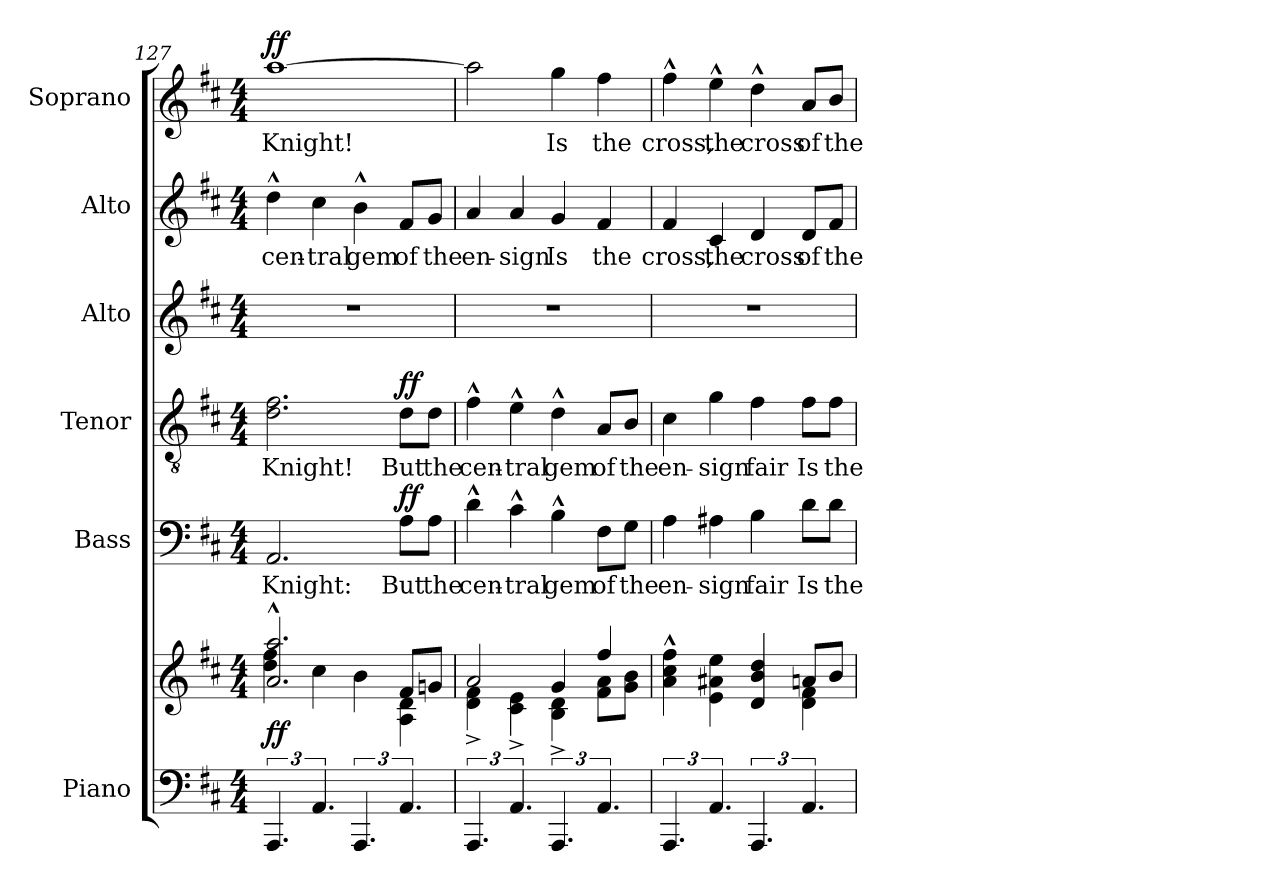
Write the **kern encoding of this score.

**kern	**kern	**dynam	**kern	**text	**dynam	**kern	**text	**dynam	**kern	**kern	**text	**kern	**text	**dynam
*part6	*part6	*part6	*part5	*part5	*part5	*part4	*part4	*part4	*part3	*part2	*part2	*part1	*part1	*part1
*staff7	*staff6	*staff6/7	*staff5	*staff5	*staff5	*staff4	*staff4	*staff4	*staff3	*staff2	*staff2	*staff1	*staff1	*staff1
*I"Piano	*	*	*I"Bass	*	*	*I"Tenor	*	*	*I"Alto	*I"Alto	*	*I"Soprano	*	*
*I'Pno.	*	*	*I'B.	*	*	*I'T.	*	*	*I'A.	*I'A.	*	*I'S.	*	*
*clefF4	*clefG2	*	*clefF4	*	*	*clefGv2	*	*	*clefG2	*clefG2	*	*clefG2	*	*
*	*	*	*	*	*	*ITrd7c12	*	*	*	*	*	*	*	*
*k[f#c#]	*k[f#c#]	*	*k[f#c#]	*	*	*k[f#c#]	*	*	*k[f#c#]	*k[f#c#]	*	*k[f#c#]	*	*
*D:	*D:	*	*D:	*	*	*D:	*	*	*D:	*D:	*	*D:	*	*
*M4/4	*M4/4	*	*M4/4	*	*	*M4/4	*	*	*M4/4	*M4/4	*	*M4/4	*	*
=127	=127	=127	=127	=127	=127	=127	=127	=127	=127	=127	=127	=127	=127	=127
*	*^	*	*	*	*	*	*	*	*	*	*	*	*	*
!	!	!	!	!	!LO:LY:b:color=#000000	!	!	!	!	!	!	!	!	!	!
!	!	!	!	!	!	!	!	!LO:LY:b:color=#000000	!	!	!	!	!	!	!
!	!	!	!	!	!	!	!	!	!	!	!	!LO:LY:b:color=#000000	!	!	!
!	!	!	!	!	!	!	!	!	!	!	!	!	!	!LO:LY:b:color=#000000	!
6.AAAi/	2.ai/^^ 2.aai^^	4ddi\ 4ff#i	ff	2.AAi/	Knight:	.	2.Di\ 2.F#i	Knight!	.	1r	4dd^^i\	cen-	[>1aai	Knight!	ff
!	!	!	!	!	!	!	!	!	!	!	!	!LO:LY:b:color=#000000	!	!	!
6.AAi/	.	4cc#i\	.	.	.	.	.	.	.	.	4cc#i\	-tral	.	.	.
!	!	!	!	!	!	!	!	!	!	!	!	!LO:LY:b:color=#000000	!	!	!
6.AAAi/	.	4bi\	.	.	.	.	.	.	.	.	4b^^i\	gem	.	.	.
!	!	!	!	!	!LO:LY:b:color=#000000	!	!	!	!	!	!	!	!	!	!
!	!	!	!	!	!	!	!	!LO:LY:b:color=#000000	!	!	!	!	!	!	!
!	!	!	!	!	!	!	!	!	!	!	!	!LO:LY:b:color=#000000	!	!	!
6.AAi/	8f#i/L	4Ai\ 4di	.	8Ai\L	But	ff	8Di\L	But	ff	.	8f#i/L	of	.	.	.
!	!	!	!	!	!LO:LY:b:color=#000000	!	!	!	!	!	!	!	!	!	!
!	!	!	!	!	!	!	!	!LO:LY:b:color=#000000	!	!	!	!	!	!	!
!	!	!	!	!	!	!	!	!	!	!	!	!LO:LY:b:color=#000000	!	!	!
.	8gni/J	.	.	8Ai\J	the	.	8Di\J	the	.	.	8gi/J	the	.	.	.
=128	=128	=128	=128	=128	=128	=128	=128	=128	=128	=128	=128	=128	=128	=128	=128
!	!	!	!	!	!LO:LY:b:color=#000000	!	!	!	!	!	!	!	!	!	!
!	!	!	!	!	!	!	!	!LO:LY:b:color=#000000	!	!	!	!	!	!	!
!	!	!	!	!	!	!	!	!	!	!	!	!LO:LY:b:color=#000000	!	!	!
6.AAAi/	2ai/	4di\^ 4f#i^	.	4d^^i\	cen-	.	4F#^^i\	cen-	.	1r	4ai/	en-	2aai\]	.	.
!	!	!	!	!	!LO:LY:b:color=#000000	!	!	!	!	!	!	!	!	!	!
!	!	!	!	!	!	!	!	!LO:LY:b:color=#000000	!	!	!	!	!	!	!
!	!	!	!	!	!	!	!	!	!	!	!	!LO:LY:b:color=#000000	!	!	!
6.AAi/	.	4c#i\^ 4ei^	.	4c#^^i\	-tral	.	4E^^i\	-tral	.	.	4ai/	-sign	.	.	.
!	!	!	!	!	!LO:LY:b:color=#000000	!	!	!	!	!	!	!	!	!	!
!	!	!	!	!	!	!	!	!LO:LY:b:color=#000000	!	!	!	!	!	!	!
!	!	!	!	!	!	!	!	!	!	!	!	!LO:LY:b:color=#000000	!	!	!
!	!	!	!	!	!	!	!	!	!	!	!	!	!	!LO:LY:b:color=#000000	!
6.AAAi/	4gi/	4Bi\^ 4di^	.	4B^^i\	gem	.	4D^^i\	gem	.	.	4gi/	Is	4ggi\	Is	.
!	!	!	!	!	!LO:LY:b:color=#000000	!	!	!	!	!	!	!	!	!	!
!	!	!	!	!	!	!	!	!LO:LY:b:color=#000000	!	!	!	!	!	!	!
!	!	!	!	!	!	!	!	!	!	!	!	!LO:LY:b:color=#000000	!	!	!
!	!	!	!	!	!	!	!	!	!	!	!	!	!	!LO:LY:b:color=#000000	!
6.AAi/	4ff#i/	8f#i\ 8aiL	.	8F#i\L	of	.	8AAi/L	of	.	.	4f#i/	the	4ff#i\	the	.
!	!	!	!	!	!LO:LY:b:color=#000000	!	!	!	!	!	!	!	!	!	!
!	!	!	!	!	!	!	!	!LO:LY:b:color=#000000	!	!	!	!	!	!	!
.	.	8gi\ 8biJ	.	8Gi\J	the	.	8BBi/J	the	.	.	.	.	.	.	.
!!LO:PB:g=z
=129	=129	=129	=129	=129	=129	=129	=129	=129	=129	=129	=129	=129	=129	=129	=129
!	!	!	!	!	!LO:LY:b:color=#000000	!	!	!	!	!	!	!	!	!	!
!	!	!	!	!	!	!	!	!LO:LY:b:color=#000000	!	!	!	!	!	!	!
!	!	!	!	!	!	!	!	!	!	!	!	!LO:LY:b:color=#000000	!	!	!
!	!	!	!	!	!	!	!	!	!	!	!	!	!	!LO:LY:b:color=#000000	!
6.AAAi/	4ai\^^ 4cc#i^^ 4ff#i^^	2.ryy	.	4Ai\	en-	.	4C#i\	en-	.	1r	4f#i/	cross,	4ff#^^i\	cross,	.
!	!	!	!	!	!LO:LY:b:color=#000000	!	!	!	!	!	!	!	!	!	!
!	!	!	!	!	!	!	!	!LO:LY:b:color=#000000	!	!	!	!	!	!	!
!	!	!	!	!	!	!	!	!	!	!	!	!LO:LY:b:color=#000000	!	!	!
!	!	!	!	!	!	!	!	!	!	!	!	!	!	!LO:LY:b:color=#000000	!
6.AAi/	4ei\ 4a#Xi 4eei	.	.	4A#Xi\	-sign	.	4Gi\	-sign	.	.	4c#i/	the	4ee^^i\	the	.
!	!	!	!	!	!LO:LY:b:color=#000000	!	!	!	!	!	!	!	!	!	!
!	!	!	!	!	!	!	!	!LO:LY:b:color=#000000	!	!	!	!	!	!	!
!	!	!	!	!	!	!	!	!	!	!	!	!LO:LY:b:color=#000000	!	!	!
!	!	!	!	!	!	!	!	!	!	!	!	!	!	!LO:LY:b:color=#000000	!
6.AAAi/	4di/ 4bi 4ddi	.	.	4Bi\	fair	.	4F#i\	fair	.	.	4di/	cross	4dd^^i\	cross	.
!	!	!	!	!	!LO:LY:b:color=#000000	!	!	!	!	!	!	!	!	!	!
!	!	!	!	!	!	!	!	!LO:LY:b:color=#000000	!	!	!	!	!	!	!
!	!	!	!	!	!	!	!	!	!	!	!	!LO:LY:b:color=#000000	!	!	!
!	!	!	!	!	!	!	!	!	!	!	!	!	!	!LO:LY:b:color=#000000	!
6.AAi/	8ani/L	4di\ 4f#i	.	8di\L	Is	.	8F#i\L	Is	.	.	8di/L	of	8ai/L	of	.
!	!	!	!	!	!LO:LY:b:color=#000000	!	!	!	!	!	!	!	!	!	!
!	!	!	!	!	!	!	!	!LO:LY:b:color=#000000	!	!	!	!	!	!	!
!	!	!	!	!	!	!	!	!	!	!	!	!LO:LY:b:color=#000000	!	!	!
!	!	!	!	!	!	!	!	!	!	!	!	!	!	!LO:LY:b:color=#000000	!
.	8bi/J	.	.	8di\J	the	.	8F#i\J	the	.	.	8f#i/J	the	8bi/J	the	.
*	*v	*v	*	*	*	*	*	*	*	*	*	*	*	*	*
=	=	=	=	=	=	=	=	=	=	=	=	=	=	=
*-	*-	*-	*-	*-	*-	*-	*-	*-	*-	*-	*-	*-	*-	*-
